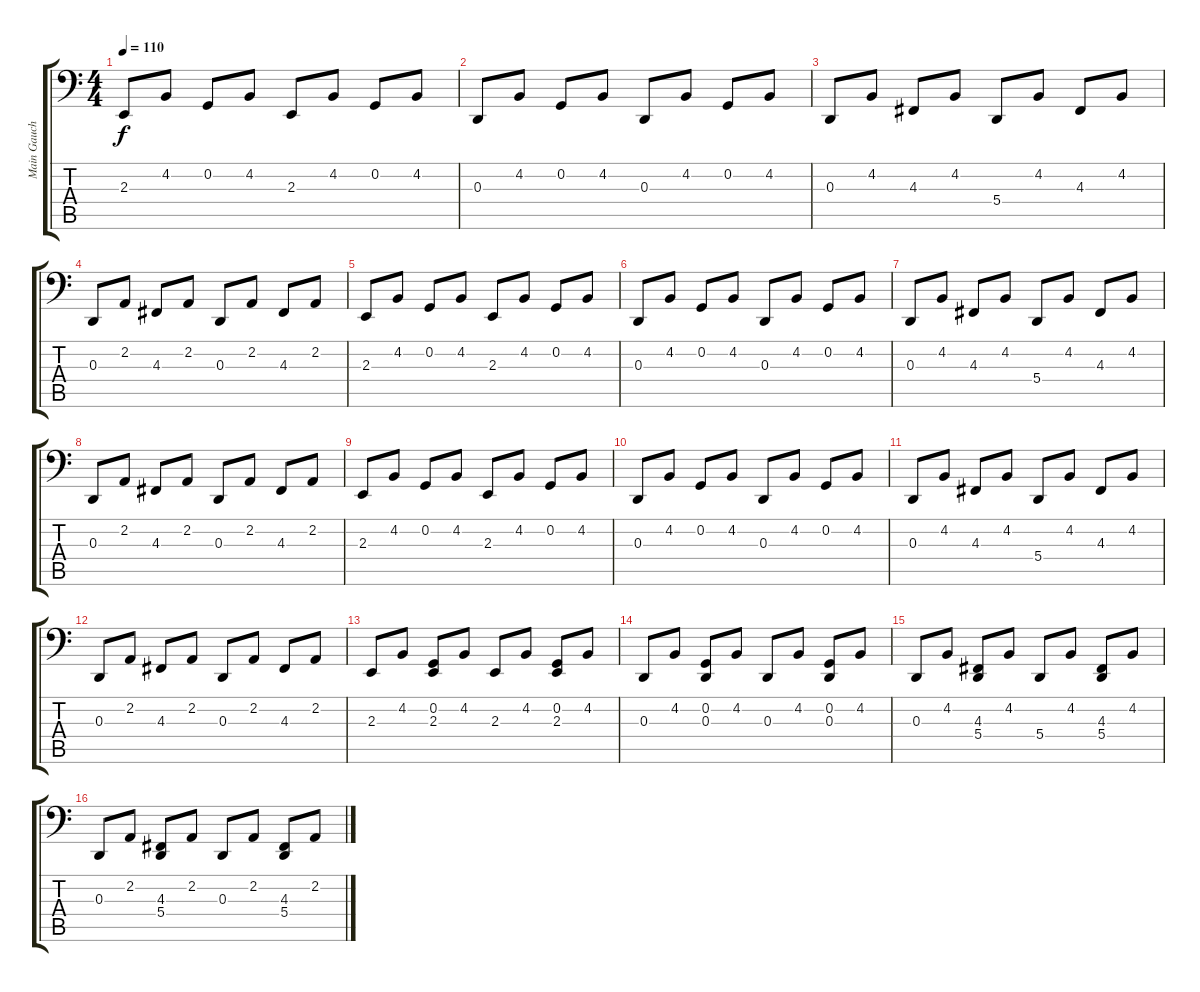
\track ("Main Gauche" "Main Gauch") {instrument acousticgrandpiano}
\staff {score tabs}
\tuning (C3 G2 D2 A1 E1 B0) {hide}
\ts (4 4)
\tempo 110
\clef f4
\ks c
2.3.8{dy f} 4.2.8 0.2.8 4.2.8 2.3.8 4.2.8 0.2.8 4.2.8 |
0.3.8 4.2.8 0.2.8 4.2.8 0.3.8 4.2.8 0.2.8 4.2.8 |
0.3.8 4.2.8 4.3.8 4.2.8 5.4.8 4.2.8 4.3.8 4.2.8 |
0.3.8 2.2.8 4.3.8 2.2.8 0.3.8 2.2.8 4.3.8 2.2.8 |
2.3.8 4.2.8 0.2.8 4.2.8 2.3.8 4.2.8 0.2.8 4.2.8 |
0.3.8 4.2.8 0.2.8 4.2.8 0.3.8 4.2.8 0.2.8 4.2.8 |
0.3.8 4.2.8 4.3.8 4.2.8 5.4.8 4.2.8 4.3.8 4.2.8 |
0.3.8 2.2.8 4.3.8 2.2.8 0.3.8 2.2.8 4.3.8 2.2.8 |
2.3.8 4.2.8 0.2.8 4.2.8 2.3.8 4.2.8 0.2.8 4.2.8 |
0.3.8 4.2.8 0.2.8 4.2.8 0.3.8 4.2.8 0.2.8 4.2.8 |
0.3.8 4.2.8 4.3.8 4.2.8 5.4.8 4.2.8 4.3.8 4.2.8 |
0.3.8 2.2.8 4.3.8 2.2.8 0.3.8 2.2.8 4.3.8 2.2.8 |
2.3.8 4.2.8 (0.2 2.3).8 4.2.8 2.3.8 4.2.8 (0.2 2.3).8 4.2.8 |
0.3.8 4.2.8 (0.2 0.3).8 4.2.8 0.3.8 4.2.8 (0.2 0.3).8 4.2.8 |
0.3.8 4.2.8 (4.3 5.4).8 4.2.8 5.4.8 4.2.8 (4.3 5.4).8 4.2.8 |
0.3.8 2.2.8 (4.3 5.4).8 2.2.8 0.3.8 2.2.8 (4.3 5.4).8 2.2.8
